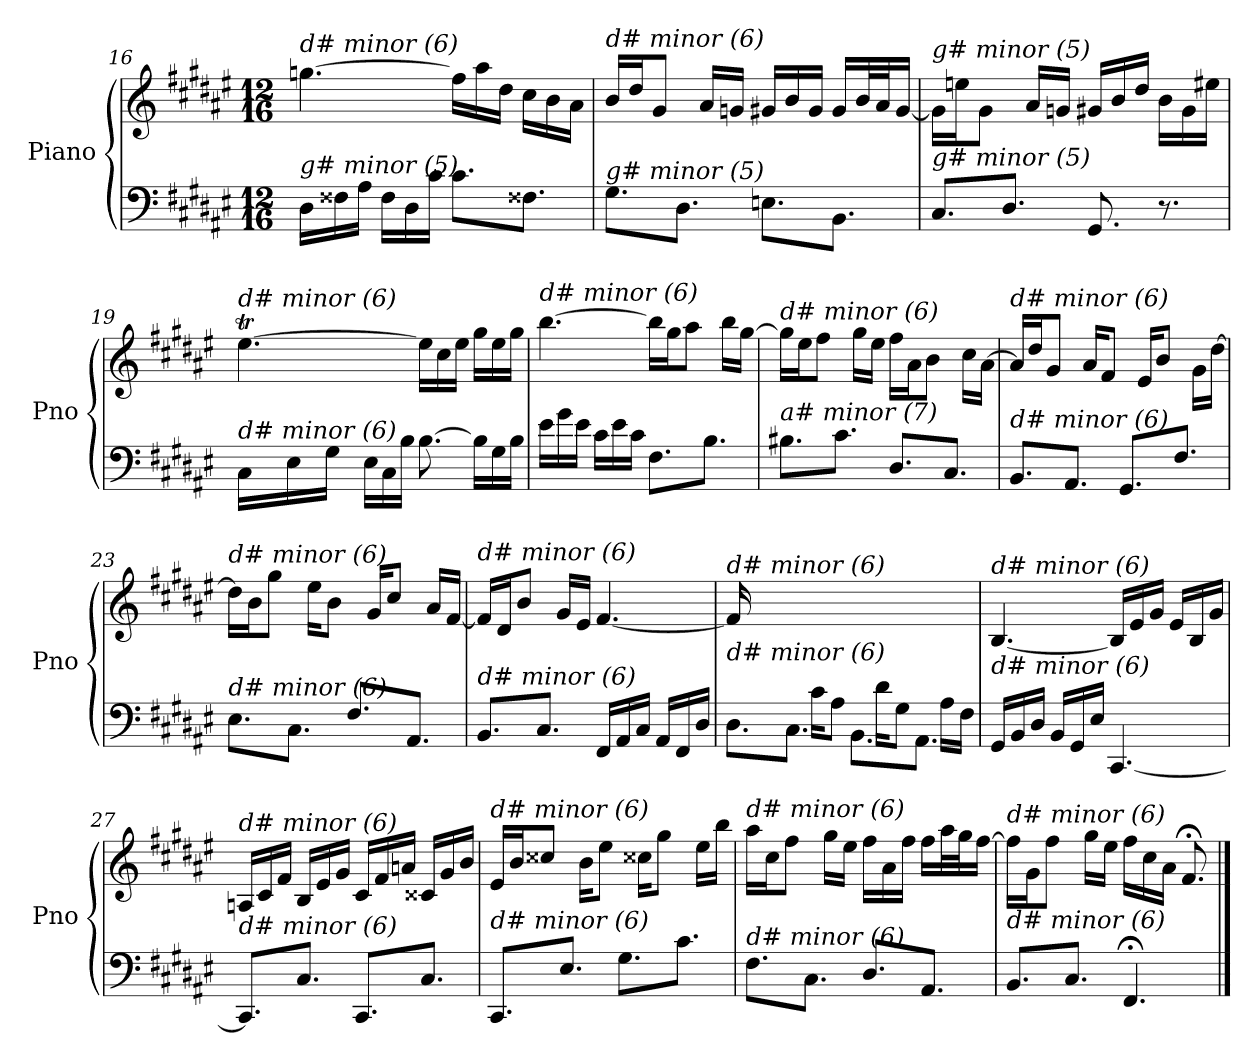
**kern	**kern
*part1	*part1
*staff2	*staff1
*I"Piano	*
*I'Pno	*
!!LO:LB:g=z
*clefF4	*clefG2
*k[f#c#g#d#a#e#]	*k[f#c#g#d#a#e#]
*F#:	*F#:
*M12/16	*M12/16
=16	=16
!	!LO:TX:i:t=d# minor (6)
!LO:TX:i:t=g# minor (5)	!
16D#\LL	[4.ggni\
16F##X\	.
16A#\JJ	.
16F##\LL	.
16D#\	.
16c#\JJ	.
8.c#\L	16ff##\LL]
.	16aa#\
.	16dd#\JJ
8.F##X\J	16cc#\LL
.	16b\
.	16a#\JJ
=17	=17
!	!LO:TX:i:t=d# minor (6)
!LO:TX:i:t=g# minor (5)	!
8.G#\L	16b/LL
.	16dd#/J
.	8g#/J
8.D#\J	.
.	16a#/LL
.	16gni/JJ
8.En\L	16g#/LL
.	16b/
.	16g#/JJ
8.BB\J	16g#/LL
.	32b/L
.	32a#/J
.	[16g#/JJ
=18	=18
!	!LO:TX:i:t=g# minor (5)
!LO:TX:i:t=g# minor (5)	!
8.C#/L	16g#\LL]
.	16een\J
.	8g#\J
8.D#/J	.
.	16a#/LL
.	16gni/JJ
8.GG#/	16g#/LL
.	16b/
.	16dd#/JJ
8.r	16b\LL
.	16g#\
.	16ee#X\JJ
!!LO:LB:g=z
=19	=19
*^	*^
*	*	*	*Xtuplet
!	!	!LO:TX:i:t=d# minor (6)	!
!LO:TX:i:t=d# minor (6)	!	!	!
4.ryy	16C#\LL	[4.ee#t\	112%3ff#yy
.	.	.	112%3ee#yy
.	.	.	112%3ff#yy
.	16E#\	.	.
.	.	.	112%3ee#yy
.	.	.	112%3ff#yy
.	16G#\JJ	.	.
.	.	.	112%3ee#yy
.	.	.	14%3ee#yy
.	16E#\LL	.	.
.	16C#\	.	.
.	16B\JJ	.	.
4.ryy	[8.B\	16ee#\LL]	4.ryy
.	.	16cc#\	.
.	.	16ee#\JJ	.
.	16B\LL]	16gg#\LL	.
.	16G#\	16ee#\	.
.	16B\JJ	16gg#\JJ	.
*	*	*v	*v
=20	=20	=20
!	!	!LO:TX:i:t=d# minor (6)
!LO:TX:i:t=d# minor (6)	!	!
*v	*v	*
16e#\LL	[4.bb\
16g#\	.
16e#\JJ	.
16c#\LL	.
16e#\	.
16c#\JJ	.
8.F#\L	16bb\LL]
.	16gg#\J
.	8aa#\J
8.B\J	.
.	16bb\LL
.	[16gg#\JJ
=21	=21
!	!LO:TX:i:t=d# minor (6)
!LO:TX:i:t=a# minor (7)	!
8.B#X\L	16gg#\LL]
.	16ee#\J
.	8ff#\J
8.c#\J	.
.	16gg#\LL
.	16ee#\JJ
8.D#/L	16ff#\LL
.	16a#\J
.	8b\J
8.C#/J	.
.	16cc#\LL
.	[16a#\JJ
=22	=22
!	!LO:TX:i:t=d# minor (6)
!LO:TX:i:t=d# minor (6)	!
8.BB/L	16a#/LL]
.	16dd#/J
.	8g#/J
8.AA#/J	.
.	16a#/KL
.	8f#/J
8.GG#/L	.
.	16e#/KL
.	8b/J
8.F#/J	.
.	16g#\LL
.	[16dd#\JJ
!!LO:LB:g=z
=23	=23
!	!LO:TX:i:t=d# minor (6)
!LO:TX:i:t=d# minor (6)	!
8.E#\L	16dd#\LL]
.	16b\J
.	8gg#\J
8.C#\J	.
.	16ee#\KL
.	8b\J
8.F#/L	.
.	16g#/KL
.	8cc#/J
8.AA#/J	.
.	16a#/LL
.	[16f#/JJ
=24	=24
!	!LO:TX:i:t=d# minor (6)
!LO:TX:i:t=d# minor (6)	!
8.BB/L	16f#/LL]
.	16d#/J
.	8b/J
8.C#/J	.
.	16g#/LL
.	16e#/JJ
16FF#/LL	[4.f#/
16AA#/	.
16C#/JJ	.
16AA#/LL	.
16FF#/	.
16D#/JJ	.
=25	=25
*^	*
!	!	!LO:TX:i:t=d# minor (6)
!LO:TX:i:t=d# minor (6)	!	!
16ryy	8.D#\L	16f#/LL]
16A#/J	.	2ryy
8B/J	.	.
.	8.C#\J	.
16c#\KL	.	.
8A#\J	.	.
.	8.BB\L	.
16d#\KL	.	.
8G#\J	.	.
.	8.AA#\J	8.ryy
16A#\LL	.	.
16F#\JJ	.	.
*v	*v	*
=26	=26
!	!LO:TX:i:t=d# minor (6)
!LO:TX:i:t=d# minor (6)	!
16GG#/LL	[4.B/
16BB/	.
16D#/JJ	.
16BB/LL	.
16GG#/	.
16E#/JJ	.
[4.CC#/	16B/LL]
.	16e#/
.	16g#/JJ
.	16e#/LL
.	16B/
.	16g#/JJ
!!LO:LB:g=z
=27	=27
!	!LO:TX:i:t=d# minor (6)
!LO:TX:i:t=d# minor (6)	!
8.CC#/L]	16An/LL
.	16c#/
.	16f#/JJ
8.C#/J	16B/LL
.	16e#/
.	16g#/JJ
8.CC#/L	16c#/LL
.	16f#/
.	16an/JJ
8.C#/J	16c##Xi/LL
.	16g#/
.	16b/JJ
=28	=28
!	!LO:TX:i:t=d# minor (6)
!LO:TX:i:t=d# minor (6)	!
8.CC#/L	16e#/LL
.	16b/J
.	8cc##Xi/J
8.E#/J	.
.	16b\KL
.	8ee#\J
8.G#\L	.
.	16cc##Xi\KL
.	8gg#\J
8.c#\J	.
.	16ee#\LL
.	16bb\JJ
=29	=29
!	!LO:TX:i:t=d# minor (6)
!LO:TX:i:t=d# minor (6)	!
8.F#\L	16aa#\LL
.	16cc#\J
.	8ff#\J
8.C#\J	.
.	16gg#\LL
.	16ee#\JJ
8.D#/L	16ff#\LL
.	16a#\
.	16ff#\JJ
8.AA#/J	16ff#\LL
.	32aa#\L
.	32gg#\J
.	[16ff#\JJ
=30	=30
!	!LO:TX:i:t=d# minor (6)
!LO:TX:i:t=d# minor (6)	!
8.BB/L	16ff#\LL]
.	16g#\J
.	8ff#\J
8.C#/J	.
.	16gg#\LL
.	16ee#\JJ
4.FF#;/	16ff#\LL
.	16cc#\
.	16a#\JJ
.	8.f#;</
==	==
*-	*-
